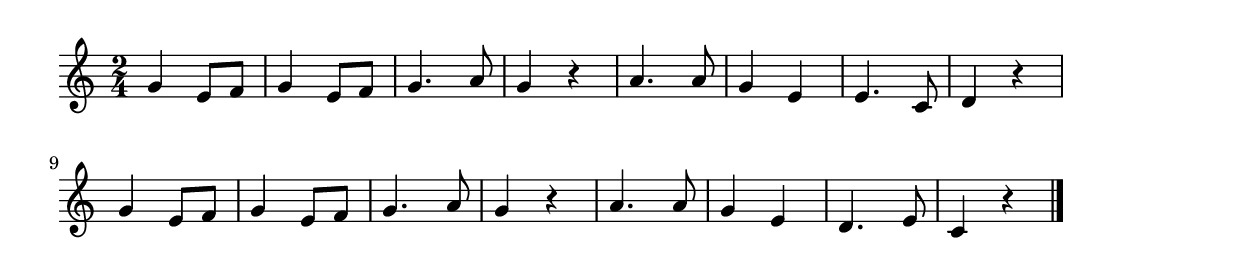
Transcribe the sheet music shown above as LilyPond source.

\version "2.18.2"

% たこのうた(たこたこあがれ)
% \index{たこのうた@たこのうた(たこたこあがれ)}

\score {

\layout {
line-width = #170
indent = 0\mm
}

\relative c'' {
\key c \major
\time 2/4
\set Score.tempoHideNote = ##t
\tempo 4=120
\numericTimeSignature

g4 e8 f
g4 e8 f
g4. a8
g4 r
a4. a8
g4 e
e4. c8
d4 r
g4 e8 f
g4 e8 f
g4. a8
g4 r
a4. a8
g4 e
d4. e8
c4 r


\bar "|."
}

\midi {}

}